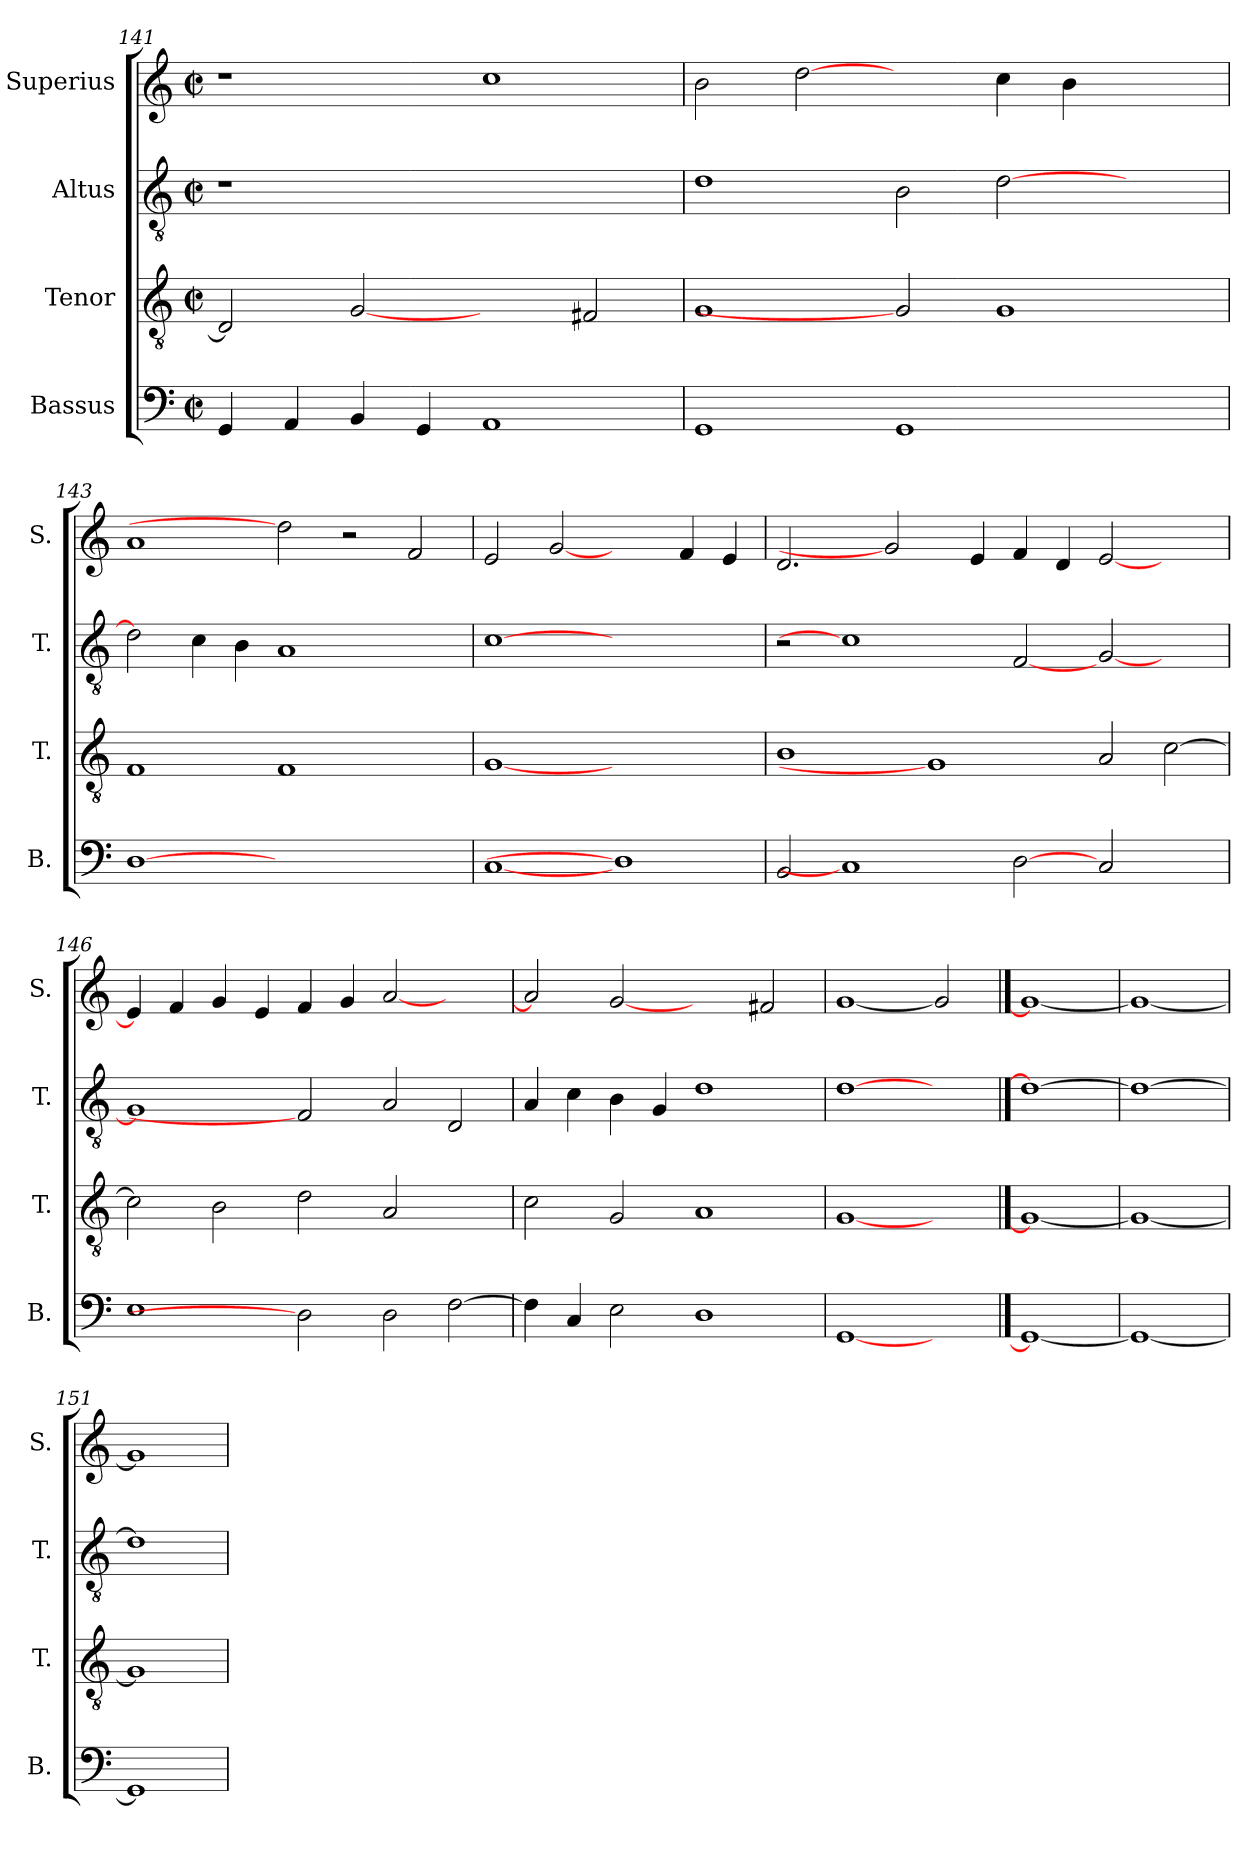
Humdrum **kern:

**kern	**kern	**kern	**kern
*part4	*part3	*part2	*part1
*staff4	*staff3	*staff2	*staff1
*I"Bassus	*I"Tenor	*I"Altus	*I"Superius
*I'B.	*I'T.	*I'T.	*I'S.
*clefF4	*clefGv2	*clefGv2	*clefG2
*	*ITrd7c12	*ITrd7c12	*
*k[]	*k[]	*k[]	*k[]
*C:	*C:	*C:	*C:
*M2/2	*M2/2	*M2/2	*M2/2
*met(c|)	*met(c|)	*met(c|)	*met(c|)
=141	=141	=141	=141
!	!	!LO:N:vis=1	!
4GGi/	2DDi/]	1r	1r
4AAi/	.	.	.
4BBi/	[2GGi	.	.
4GGi/	.	.	.
1AAi	2ryy	1ryy	1cci
.	2FF#Xi/	.	.
=142	=142	=142	=142
1GGi	1GGi	1Di	2bi\
.	.	.	[2ddi
1GGi	2GGi]	2BBi\	2ryy
.	1GGi	[>2Di\	4cci\
.	.	.	4bi\
2ryy	.	2ryy	2ryy
=143	=143	=143	=143
[1Di	1FFi	2Di\]	1ai
.	.	4Ci\	.
.	.	4BBi\	.
1.ryy	1FFi	1AAi	2ddi]
.	.	.	2r
.	2ryy	2ryy	2fi/
!!LO:PB:g=z
=144	=144	=144	=144
[1Ci	[1GGi	[1Ci	2ei/
.	.	.	[2gi
1Di]	1ryy	1ryy	2ryy
.	.	.	4fi/
.	.	.	4ei/
=145	=145	=145	=145
2BBi/	1BBi	2r	2.di/
1Ci]	.	1Ci]	.
.	.	.	2gi]
.	1GGi]	.	.
.	.	.	4ei/
[2Di	.	[2FFi	4fi/
.	.	.	4di/
2Ci/	2AAi/	[<2GGi/	[<2ei/
2ryy	[>2Ci\	2ryy	2ryy
=146	=146	=146	=146
1Ei	2Ci\]	1GGi]	4ei/]
.	.	.	4fi/
.	2BBi\	.	4gi/
.	.	.	4ei/
2Di]	2Di\	2FFi]	4fi/
.	.	.	4gi/
2Di\	2AAi/	2AAi/	[<2ai/
[>2Fi\	2ryy	2DDi/	2ryy
=147	=147	=147	=147
4Fi\]	2Ci\	4AAi/	2ai/]
4Ci/	.	4Ci\	.
2Ei\	2GGi/	4BBi\	[2gi
.	.	4GGi/	.
1Di	1AAi	1Di	2ryy
.	.	.	2f#Xi/
=148	=148	=148	=148
[1GGi	[1GGi	[1Di	[1gi
2ryy	2ryy	2ryy	2gi]
==149	==149	==149	==149
1GGi_	1GGi_	1Di_	1gi_
=150	=150	=150	=150
1GGi_	1GGi_	1Di_	1gi_
=151	=151	=151	=151
1GGi]	1GGi]	1Di]	1gi]
=	=	=	=
*-	*-	*-	*-
